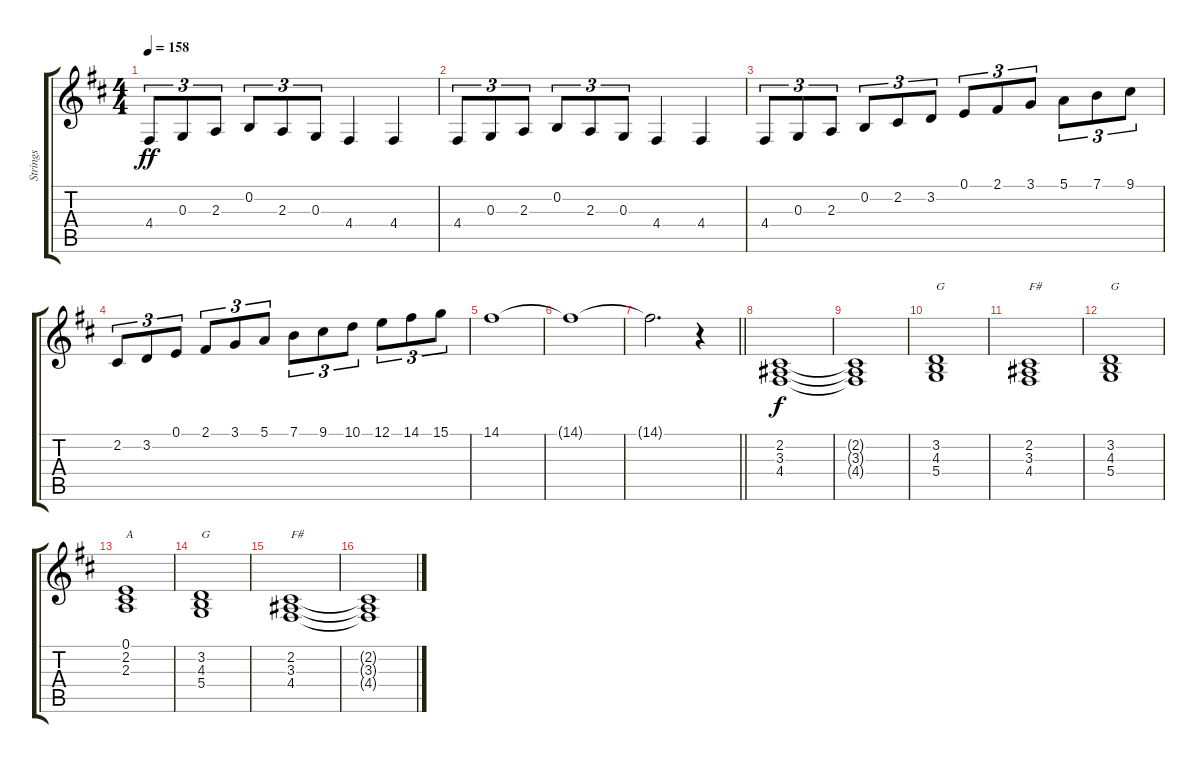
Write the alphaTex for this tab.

\track ("Strings" "Strings") {instrument stringensemble1}
\staff {score tabs}
\tuning (E4 B3 G3 D3 A2 E2) {hide}
\ts (4 4)
\tempo 158
\clef g2
\ks d
4.4.8{tu (3 2) dy ff} 0.3.8{tu (3 2)} 2.3.8{tu (3 2)} 0.2.8{tu (3 2)} 2.3.8{tu (3 2)} 0.3.8{tu (3 2)} 4.4.4 4.4.4 |
4.4.8{tu (3 2)} 0.3.8{tu (3 2)} 2.3.8{tu (3 2)} 0.2.8{tu (3 2)} 2.3.8{tu (3 2)} 0.3.8{tu (3 2)} 4.4.4 4.4.4 |
4.4.8{tu (3 2)} 0.3.8{tu (3 2)} 2.3.8{tu (3 2)} 0.2.8{tu (3 2)} 2.2.8{tu (3 2)} 3.2.8{tu (3 2)} 0.1.8{tu (3 2)} 2.1.8{tu (3 2)} 3.1.8{tu (3 2)} 5.1.8{tu (3 2)} 7.1.8{tu (3 2)} 9.1.8{tu (3 2)} |
2.2.8{tu (3 2)} 3.2.8{tu (3 2)} 0.1.8{tu (3 2)} 2.1.8{tu (3 2)} 3.1.8{tu (3 2)} 5.1.8{tu (3 2)} 7.1.8{tu (3 2)} 9.1.8{tu (3 2)} 10.1.8{tu (3 2)} 12.1.8{tu (3 2)} 14.1.8{tu (3 2)} 15.1.8{tu (3 2)} |
14.1.1 |
14.1{t}.1 |
\barLineRight lightlight
14.1{t}.2{d} r.4 |
(2.2 3.3 4.4).1{dy f balance 8} |
(2.2{t} 3.3{t} 4.4{t}).1 |
(3.2 4.3 5.4).1{txt "G"} |
(2.2 3.3 4.4).1{txt "F#"} |
(3.2 4.3 5.4).1{txt "G"} |
(0.1 2.2 2.3).1{txt "A"} |
(3.2 4.3 5.4).1{txt "G"} |
(2.2 3.3 4.4).1{txt "F#"} |
(2.2{t} 3.3{t} 4.4{t}).1
